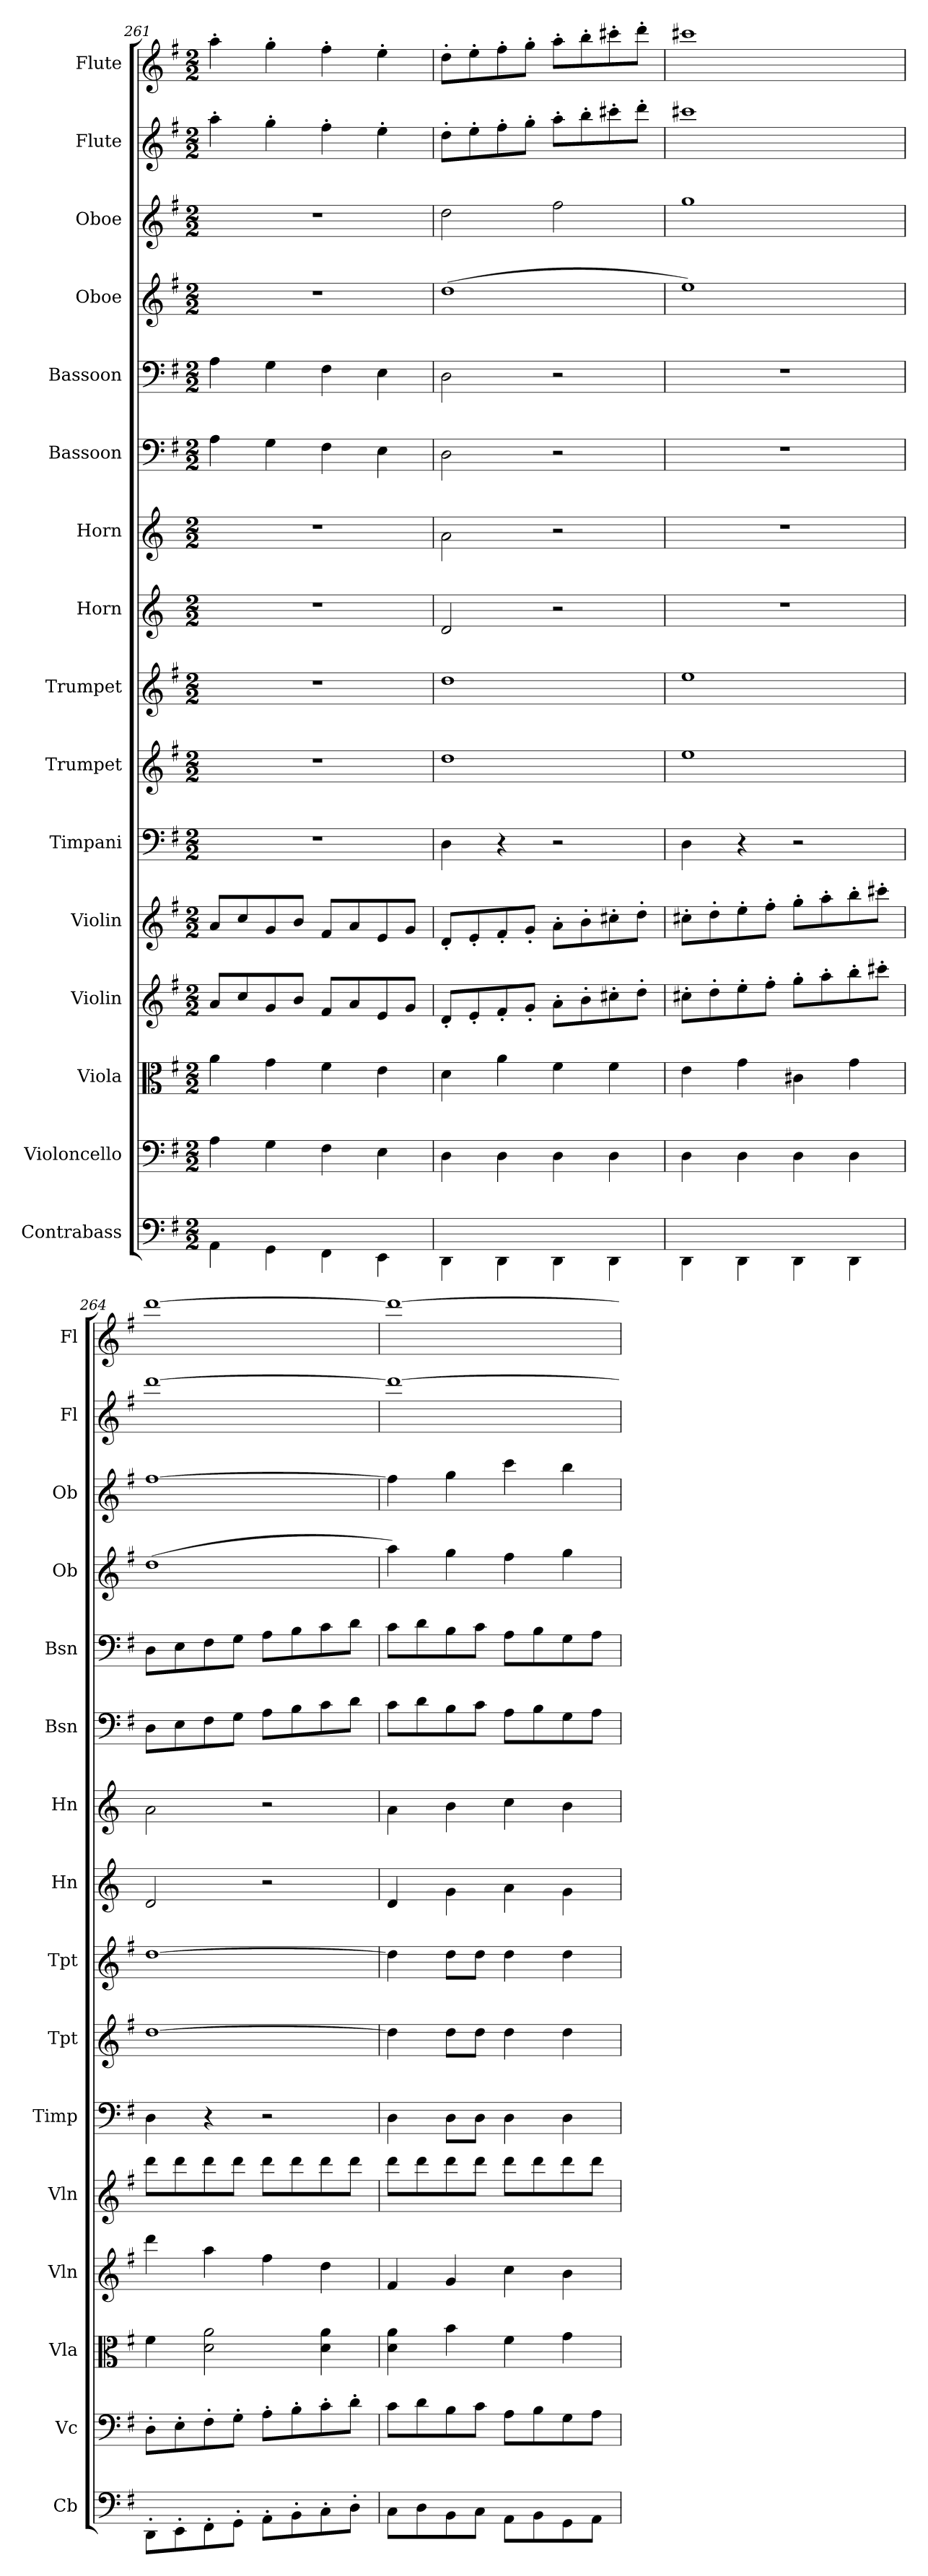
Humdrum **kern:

**kern	**kern	**kern	**kern	**kern	**kern	**kern	**kern	**kern	**kern	**kern	**kern	**kern	**kern	**kern	**kern
*part16	*part15	*part14	*part13	*part12	*part11	*part10	*part9	*part8	*part7	*part6	*part5	*part4	*part3	*part2	*part1
*staff16	*staff15	*staff14	*staff13	*staff12	*staff11	*staff10	*staff9	*staff8	*staff7	*staff6	*staff5	*staff4	*staff3	*staff2	*staff1
*I"Contrabass	*I"Violoncello	*I"Viola	*I"Violin	*I"Violin	*I"Timpani	*I"Trumpet	*I"Trumpet	*I"Horn	*I"Horn	*I"Bassoon	*I"Bassoon	*I"Oboe	*I"Oboe	*I"Flute	*I"Flute
*I'Cb	*I'Vc	*I'Vla	*I'Vln	*I'Vln	*I'Timp	*I'Tpt	*I'Tpt	*I'Hn	*I'Hn	*I'Bsn	*I'Bsn	*I'Ob	*I'Ob	*I'Fl	*I'Fl
*clefF4	*clefF4	*clefC3	*clefG2	*clefG2	*	*clefG2	*clefG2	*clefG2	*clefG2	*clefF4	*clefF4	*clefG2	*clefG2	*clefG2	*clefG2
*k[f#]	*k[f#]	*k[f#]	*k[f#]	*k[f#]	*k[f#]	*k[f#]	*k[f#]	*k[]	*k[]	*k[f#]	*k[f#]	*k[f#]	*k[f#]	*k[f#]	*k[f#]
*M2/2	*M2/2	*M2/2	*M2/2	*M2/2	*M2/2	*M2/2	*M2/2	*M2/2	*M2/2	*M2/2	*M2/2	*M2/2	*M2/2	*M2/2	*M2/2
=261	=261	=261	=261	=261	=261	=261	=261	=261	=261	=261	=261	=261	=261	=261	=261
4AA"\	4A\	4a\	8a/L	8a/L	1r	1r	1r	1r	1r	4A\	4A\	1r	1r	4aa'\	4aa'\
.	.	.	8cc/	8cc/	.	.	.	.	.	.	.	.	.	.	.
4GG"\	4G\	4g\	8g/	8g/	.	.	.	.	.	4G\	4G\	.	.	4gg'\	4gg'\
.	.	.	8b/J	8b/J	.	.	.	.	.	.	.	.	.	.	.
4FF#"\	4F#\	4f#\	8f#/L	8f#/L	.	.	.	.	.	4F#\	4F#\	.	.	4ff#'\	4ff#'\
.	.	.	8a/	8a/	.	.	.	.	.	.	.	.	.	.	.
4EE"\	4E\	4e\	8e/	8e/	.	.	.	.	.	4E\	4E\	.	.	4ee'\	4ee'\
.	.	.	8g/J	8g/J	.	.	.	.	.	.	.	.	.	.	.
=262	=262	=262	=262	=262	=262	=262	=262	=262	=262	=262	=262	=262	=262	=262	=262
4DD"\	4D\	4d\	8d'/L	8d'/L	4D\	1dd\	1dd\	2d/	2a\	2D\	2D\	(1dd\	2dd\	8dd'\L	8dd'\L
.	.	.	8e'/	8e'/	.	.	.	.	.	.	.	.	.	8ee'\	8ee'\
4DD"\	4D\	4a\	8f#'/	8f#'/	4r	.	.	.	.	.	.	.	.	8ff#'\	8ff#'\
.	.	.	8g'/J	8g'/J	.	.	.	.	.	.	.	.	.	8gg'\J	8gg'\J
4DD"\	4D\	4f#\	8a'\L	8a'\L	2r	.	.	2r	2r	2r	2r	.	2ff#\	8aa'\L	8aa'\L
.	.	.	8b'\	8b'\	.	.	.	.	.	.	.	.	.	8bb'\	8bb'\
4DD"\	4D\	4f#\	8cc#X'\	8cc#X'\	.	.	.	.	.	.	.	.	.	8ccc#X'\	8ccc#X'\
.	.	.	8dd'\J	8dd'\J	.	.	.	.	.	.	.	.	.	8ddd'\J	8ddd'\J
=263	=263	=263	=263	=263	=263	=263	=263	=263	=263	=263	=263	=263	=263	=263	=263
4DD"\	4D\	4e\	8cc#X'\L	8cc#X'\L	4D\	1ee\	1ee\	1r	1r	1r	1r	1ee\)	1gg\	1ccc#X\	1ccc#X\
.	.	.	8dd'\	8dd'\	.	.	.	.	.	.	.	.	.	.	.
4DD"\	4D\	4g\	8ee'\	8ee'\	4r	.	.	.	.	.	.	.	.	.	.
.	.	.	8ff#'\J	8ff#'\J	.	.	.	.	.	.	.	.	.	.	.
4DD"\	4D\	4c#X\	8gg'\L	8gg'\L	2r	.	.	.	.	.	.	.	.	.	.
.	.	.	8aa'\	8aa'\	.	.	.	.	.	.	.	.	.	.	.
4DD"\	4D\	4g\	8bb'\	8bb'\	.	.	.	.	.	.	.	.	.	.	.
.	.	.	8ccc#X'\J	8ccc#X'\J	.	.	.	.	.	.	.	.	.	.	.
=264	=264	=264	=264	=264	=264	=264	=264	=264	=264	=264	=264	=264	=264	=264	=264
8DD'"\L	8D'\L	4f#\	4ddd\	8ddd\L	4D\	[1dd\	[1dd\	2d/	2a\	8D\L	8D\L	(1dd\	[1ff#\	[1ddd\	[1ddd\
8EE'"\	8E'\	.	.	8ddd\	.	.	.	.	.	8E\	8E\	.	.	.	.
8FF#'"\	8F#'\	2d\ 2a\	4aa\	8ddd\	4r	.	.	.	.	8F#\	8F#\	.	.	.	.
8GG'"\J	8G'\J	.	.	8ddd\J	.	.	.	.	.	8G\J	8G\J	.	.	.	.
8AA'"\L	8A'\L	.	4ff#\	8ddd\L	2r	.	.	2r	2r	8A\L	8A\L	.	.	.	.
8BB'"\	8B'\	.	.	8ddd\	.	.	.	.	.	8B\	8B\	.	.	.	.
8C'"\	8c'\	4d\ 4a\	4dd\	8ddd\	.	.	.	.	.	8c\	8c\	.	.	.	.
8D'"\J	8d'\J	.	.	8ddd\J	.	.	.	.	.	8d\J	8d\J	.	.	.	.
=265	=265	=265	=265	=265	=265	=265	=265	=265	=265	=265	=265	=265	=265	=265	=265
8C"\L	8c\L	4d\ 4a\	4f#/	8ddd\L	4D\	4dd\]	4dd\]	4d/	4a\	8c\L	8c\L	4aa\)	4ff#\]	1ddd\_	1ddd\_
8D"\	8d\	.	.	8ddd\	.	.	.	.	.	8d\	8d\	.	.	.	.
8BB"\	8B\	4b\	4g/	8ddd\	8D\L	8dd\L	8dd\L	4g\	4b\	8B\	8B\	4gg\	4gg\	.	.
8C"\J	8c\J	.	.	8ddd\J	8D\J	8dd\J	8dd\J	.	.	8c\J	8c\J	.	.	.	.
8AA"\L	8A\L	4f#\	4cc\	8ddd\L	4D\	4dd\	4dd\	4a\	4cc\	8A\L	8A\L	4ff#\	4ccc\	.	.
8BB"\	8B\	.	.	8ddd\	.	.	.	.	.	8B\	8B\	.	.	.	.
8GG"\	8G\	4g\	4b\	8ddd\	4D\	4dd\	4dd\	4g\	4b\	8G\	8G\	4gg\	4bb\	.	.
8AA"\J	8A\J	.	.	8ddd\J	.	.	.	.	.	8A\J	8A\J	.	.	.	.
=	=	=	=	=	=	=	=	=	=	=	=	=	=	=	=
*-	*-	*-	*-	*-	*-	*-	*-	*-	*-	*-	*-	*-	*-	*-	*-
